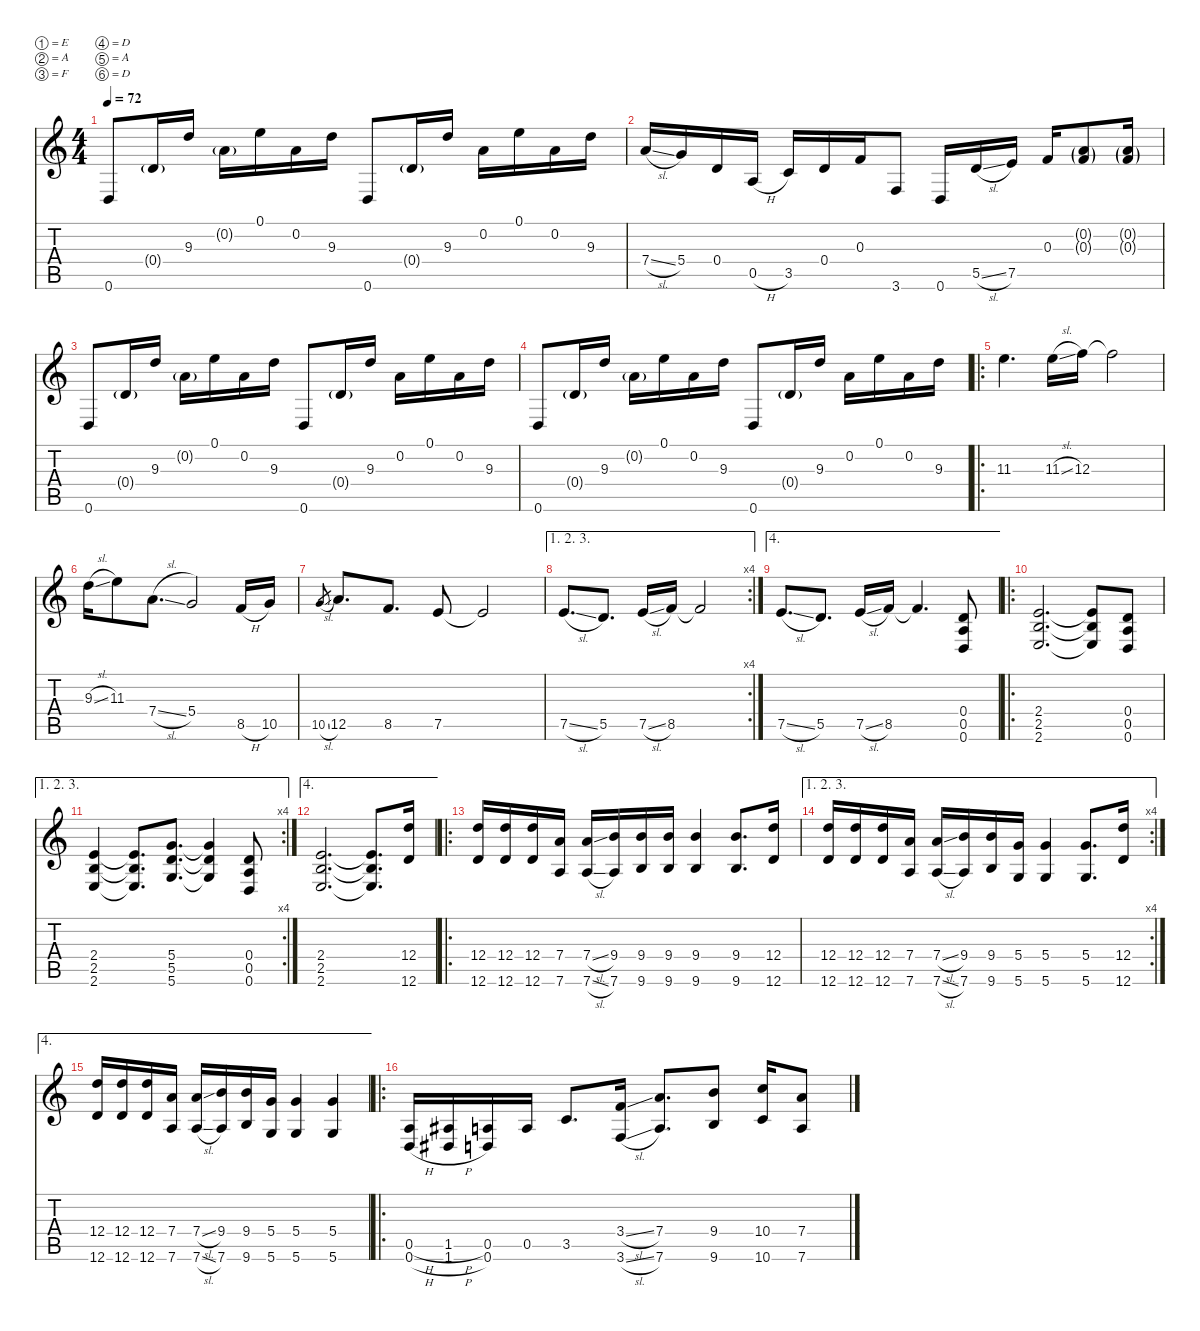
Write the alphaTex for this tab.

\defaultSystemsLayout 4
\hideDynamics
\bracketExtendMode nobrackets
\singleTrackTrackNamePolicy hidden
\multiTrackTrackNamePolicy hidden
\firstSystemTrackNameMode fullname
\firstSystemTrackNameOrientation horizontal
\otherSystemsTrackNameOrientation horizontal
\track ("Guitar 1" "od.guit.") {mute instrument overdrivenguitar}
\staff {score tabs}
\tuning (E4 A3 F3 D3 A2 D2)
\ts (4 4)
\tempo 72
\clef g2
\ks c
0.6.8{dy mf beam Up} 0.4{g}.16{beam Up} 9.3.16{beam Up} 0.2{g}.16{beam Down} 0.1.16{beam Down} 0.2.16{beam Down} 9.3.16{beam Down} 0.6.8{beam Up} 0.4{g}.16{beam Up} 9.3.16{beam Up} 0.2.16{beam Down} 0.1.16{beam Down} 0.2.16{beam Down} 9.3.16{beam Down} |
7.4{sl}.16{beam Up} 5.4.16{beam Up} 0.4.16{beam Up} 0.5{h}.16{beam Up} 3.5.16{beam Up} 0.4.16{beam Up} 0.3.16{beam Up} 3.6.8{beam Up} 0.6.16{beam Up} 5.5{sl}.16{beam Up} 7.5.16{beam Up} 0.3.16{beam Up} (0.2{g} 0.3{g}).8{beam Up} (0.2{g} 0.3{g}).16{beam Up} |
0.6.8{beam Up} 0.4{g}.16{beam Up} 9.3.16{beam Up} 0.2{g}.16{beam Down} 0.1.16{beam Down} 0.2.16{beam Down} 9.3.16{beam Down} 0.6.8{beam Up} 0.4{g}.16{beam Up} 9.3.16{beam Up} 0.2.16{beam Down} 0.1.16{beam Down} 0.2.16{beam Down} 9.3.16{beam Down} |
0.6.8{beam Up} 0.4{g}.16{beam Up} 9.3.16{beam Up} 0.2{g}.16{beam Down} 0.1.16{beam Down} 0.2.16{beam Down} 9.3.16{beam Down} 0.6.8{beam Up} 0.4{g}.16{beam Up} 9.3.16{beam Up} 0.2.16{beam Down} 0.1.16{beam Down} 0.2.16{beam Down} 9.3.16{beam Down} |
\ro
11.3.4{d dy mp instrument distortionguitar beam Down} 11.3{sl}.16{beam Down} 12.3.16{beam Down} 12.3{t}.2{beam Down} |
9.3{sl}.16{beam Down} 11.3.8{beam Down} 7.4{sl}.8{d beam Down} 5.4.2{beam Up} 8.5{h}.16{dy p beam Up} 10.5.16{beam Up} |
10.5{sl}.8{gr beam Up} 12.5.8{d beam Up} 8.5.8{d beam Up} 7.5.8{dy mp beam Up} 7.5{t}.2{beam Up} |
\ae (1 2 3)
\rc 4
7.5{sl}.8{d beam Up} 5.5.8{d beam Up} 7.5{sl}.16{beam Up} 8.5.16{beam Up} 8.5{t}.2{beam Up} |
\ae 4
7.5{sl}.8{d instrument overdrivenguitar beam Up} 5.5.8{d beam Up} 7.5{sl}.16{beam Up} 8.5.16{beam Up} 8.5{t}.4{d beam Up} (0.4 0.5 0.6).8{dy f beam Up} |
\ro
(2.4 2.5 2.6).2{d beam Up} (2.4{t} 2.5{t} 2.6{t}).8{beam Up} (0.4 0.5 0.6).8{beam Up} |
\ae (1 2 3)
\rc 4
(2.4 2.5 2.6).4{beam Up} (2.4{t} 2.5{t} 2.6{t}).8{d beam Up} (5.4 5.5 5.6).8{d beam Up} (5.4{t} 5.5{t} 5.6{t}).4{beam Up} (0.4 0.5 0.6).8{beam Up} |
\ae 4
(2.4 2.5 2.6).2{d beam Up} (2.4{t} 2.5{t} 2.6{t}).8{d beam Up} (12.4 12.6).16{beam Up} |
\ro
(12.4 12.6).16{beam Up} (12.4 12.6).16{beam Up} (12.4 12.6).16{beam Up} (7.4 7.6).16{beam Up} (7.4{sl} 7.6{sl}).16{beam Up} (9.4 7.6).16{beam Up} (9.4 9.6).16{beam Up} (9.4 9.6).16{beam Up} (9.4 9.6).4{beam Up} (9.4 9.6).8{d beam Up} (12.4 12.6).16{beam Up} |
\ae (1 2 3)
\rc 4
(12.4 12.6).16{beam Up} (12.4 12.6).16{beam Up} (12.4 12.6).16{beam Up} (7.4 7.6).16{beam Up} (7.4{sl} 7.6{sl}).16{beam Up} (9.4 7.6).16{beam Up} (9.4 9.6).16{beam Up} (5.4 5.6).16{beam Up} (5.4 5.6).4{beam Up} (5.4 5.6).8{d beam Up} (12.4 12.6).16{beam Up} |
\ae 4
(12.4 12.6).16{beam Up} (12.4 12.6).16{beam Up} (12.4 12.6).16{beam Up} (7.4 7.6).16{beam Up} (7.4{sl} 7.6{sl}).16{beam Up} (9.4 7.6).16{beam Up} (9.4 9.6).16{beam Up} (5.4 5.6).16{beam Up} (5.4 5.6).4{beam Up} (5.4 5.6).4{beam Up} |
\ro
(0.5{h} 0.6{h}).16{beam Up} (1.5{h acc #} 1.6{h acc #}).16{beam Up} (0.5 0.6).16{beam Up} 0.5.16{beam Up} 3.5.8{d beam Up} (3.4{sl} 3.6{sl}).16{beam Up} (7.4 7.6).8{d beam Up} (9.4 9.6).8{beam Up} (10.4 10.6).16{beam Up} (7.4 7.6).8{beam Up}
